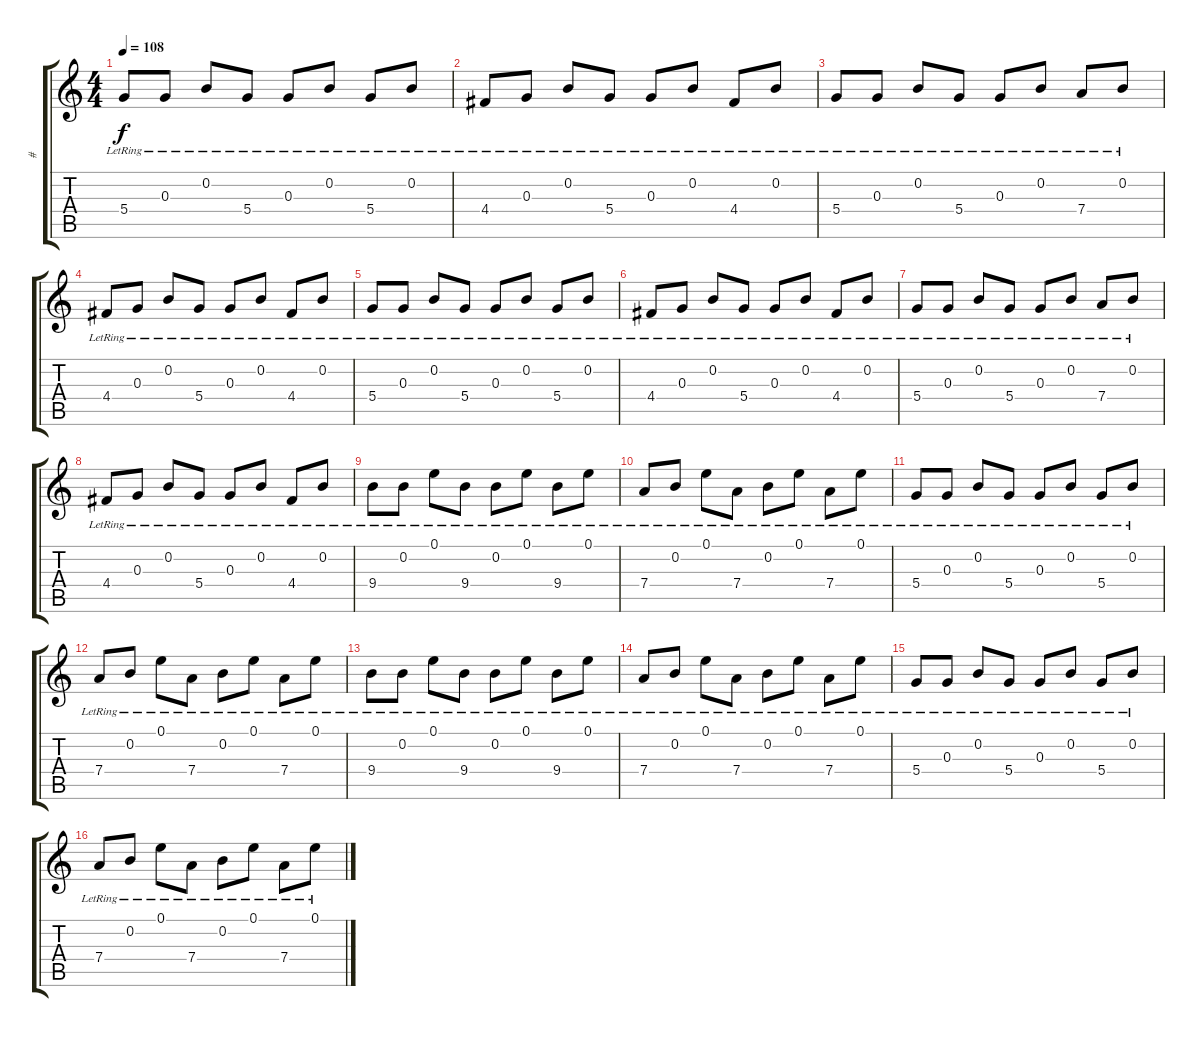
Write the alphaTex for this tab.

\track ("#" "#") {instrument distortionguitar}
\staff {score tabs}
\tuning (E4 B3 G3 D3 A2 E2) {hide}
\ts (4 4)
\tempo 108
\clef g2
\ks c
5.4{lr}.8{dy f} 0.3{lr}.8 0.2{lr}.8 5.4{lr}.8 0.3{lr}.8 0.2{lr}.8 5.4{lr}.8 0.2{lr}.8 |
4.4{lr}.8 0.3{lr}.8 0.2{lr}.8 5.4{lr}.8 0.3{lr}.8 0.2{lr}.8 4.4{lr}.8 0.2{lr}.8 |
5.4{lr}.8 0.3{lr}.8 0.2{lr}.8 5.4{lr}.8 0.3{lr}.8 0.2{lr}.8 7.4{lr}.8 0.2{lr}.8 |
4.4{lr}.8 0.3{lr}.8 0.2{lr}.8 5.4{lr}.8 0.3{lr}.8 0.2{lr}.8 4.4{lr}.8 0.2{lr}.8 |
5.4{lr}.8 0.3{lr}.8 0.2{lr}.8 5.4{lr}.8 0.3{lr}.8 0.2{lr}.8 5.4{lr}.8 0.2{lr}.8 |
4.4{lr}.8 0.3{lr}.8 0.2{lr}.8 5.4{lr}.8 0.3{lr}.8 0.2{lr}.8 4.4{lr}.8 0.2{lr}.8 |
5.4{lr}.8 0.3{lr}.8 0.2{lr}.8 5.4{lr}.8 0.3{lr}.8 0.2{lr}.8 7.4{lr}.8 0.2{lr}.8 |
4.4{lr}.8 0.3{lr}.8 0.2{lr}.8 5.4{lr}.8 0.3{lr}.8 0.2{lr}.8 4.4{lr}.8 0.2{lr}.8 |
9.4{lr}.8 0.2{lr}.8 0.1{lr}.8 9.4{lr}.8 0.2{lr}.8 0.1{lr}.8 9.4{lr}.8 0.1{lr}.8 |
7.4{lr}.8 0.2{lr}.8 0.1{lr}.8 7.4{lr}.8 0.2{lr}.8 0.1{lr}.8 7.4{lr}.8 0.1{lr}.8 |
5.4{lr}.8 0.3{lr}.8 0.2{lr}.8 5.4{lr}.8 0.3{lr}.8 0.2{lr}.8 5.4{lr}.8 0.2{lr}.8 |
7.4{lr}.8 0.2{lr}.8 0.1{lr}.8 7.4{lr}.8 0.2{lr}.8 0.1{lr}.8 7.4{lr}.8 0.1{lr}.8 |
9.4{lr}.8 0.2{lr}.8 0.1{lr}.8 9.4{lr}.8 0.2{lr}.8 0.1{lr}.8 9.4{lr}.8 0.1{lr}.8 |
7.4{lr}.8 0.2{lr}.8 0.1{lr}.8 7.4{lr}.8 0.2{lr}.8 0.1{lr}.8 7.4{lr}.8 0.1{lr}.8 |
5.4{lr}.8 0.3{lr}.8 0.2{lr}.8 5.4{lr}.8 0.3{lr}.8 0.2{lr}.8 5.4{lr}.8 0.2{lr}.8 |
7.4{lr}.8 0.2{lr}.8 0.1{lr}.8 7.4{lr}.8 0.2{lr}.8 0.1{lr}.8 7.4{lr}.8 0.1{lr}.8
